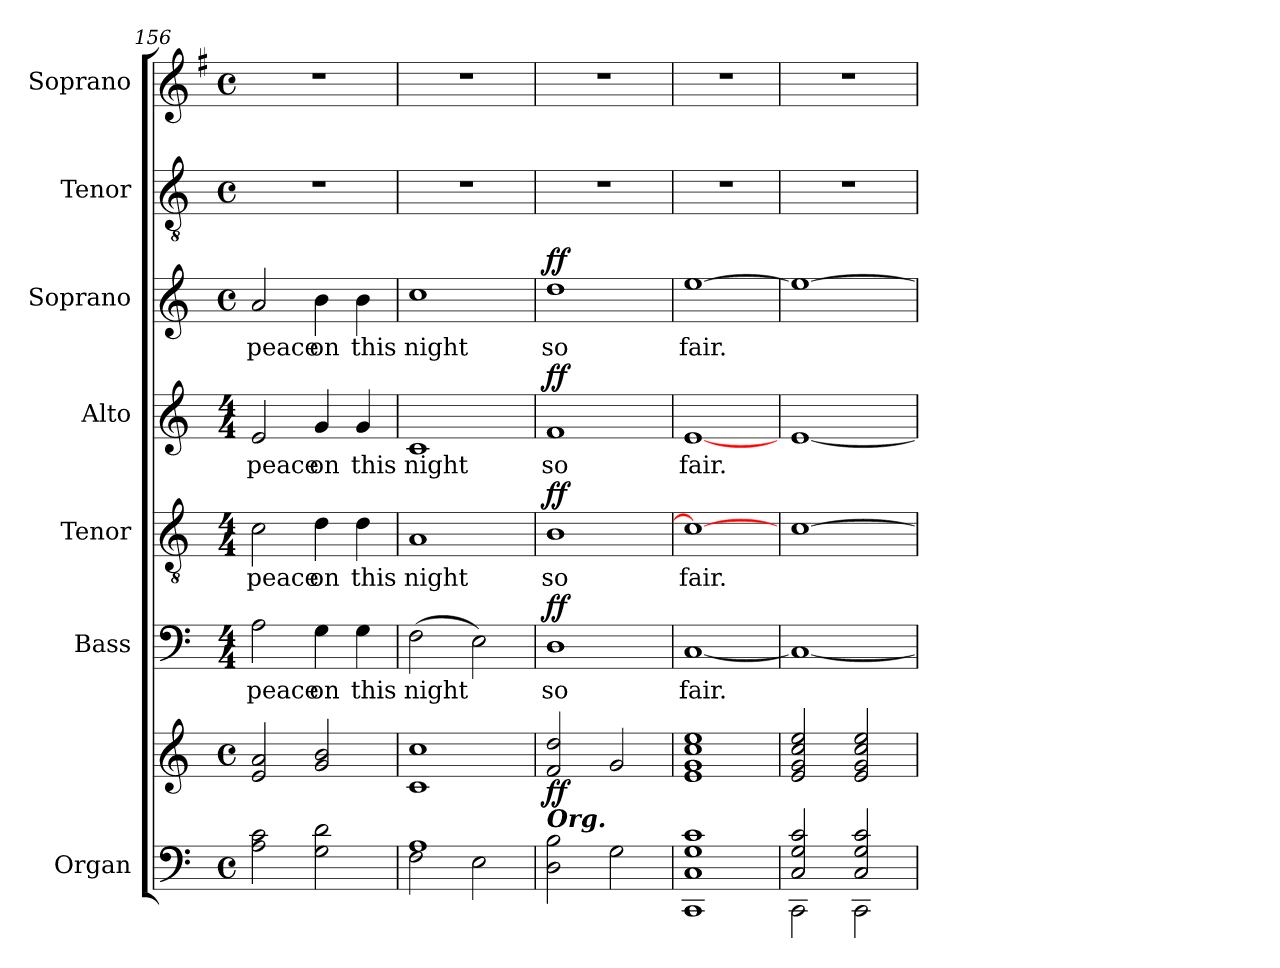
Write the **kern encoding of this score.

**kern	**kern	**dynam	**kern	**text	**dynam	**kern	**text	**dynam	**kern	**text	**dynam	**kern	**text	**dynam	**kern	**kern
*part7	*part7	*part7	*part6	*part6	*part6	*part5	*part5	*part5	*part4	*part4	*part4	*part3	*part3	*part3	*part2	*part1
*staff8	*staff7	*staff7/8	*staff6	*staff6	*staff6	*staff5	*staff5	*staff5	*staff4	*staff4	*staff4	*staff3	*staff3	*staff3	*staff2	*staff1
*I"Organ	*	*	*I"Bass	*	*	*I"Tenor	*	*	*I"Alto	*	*	*I"Soprano	*	*	*I"Tenor	*I"Soprano
*	*	*	*I'B	*	*	*I'T	*	*	*I'A	*	*	*I'S	*	*	*I'T	*I'S
*clefF4	*clefG2	*	*clefF4	*	*	*clefGv2	*	*	*clefG2	*	*	*clefG2	*	*	*clefGv2	*clefG2
*k[]	*k[]	*	*k[]	*	*	*k[]	*	*	*k[]	*	*	*k[]	*	*	*k[]	*k[f#]
*C:	*C:	*	*C:	*	*	*C:	*	*	*C:	*	*	*C:	*	*	*C:	*G:
*M4/4	*M4/4	*	*M4/4	*	*	*M4/4	*	*	*M4/4	*	*	*M4/4	*	*	*M4/4	*M4/4
*met(c)	*met(c)	*	*	*	*	*	*	*	*	*	*	*met(c)	*	*	*met(c)	*met(c)
=156	=156	=156	=156	=156	=156	=156	=156	=156	=156	=156	=156	=156	=156	=156	=156	=156
*^	*^	*	*	*	*	*	*	*	*	*	*	*	*	*	*	*
!	!	!	!	!	!	!LO:LY:b	!	!	!LO:LY:b	!	!	!LO:LY:b	!	!	!LO:LY:b	!	!	!
2A\ 2c\	2ryy	2e 2a	2ryy	.	2A	peace	.	2c	peace	.	2e	peace	.	2a	peace	.	1r	1r
!	!	!	!	!	!	!LO:LY:b	!	!	!LO:LY:b	!	!	!LO:LY:b	!	!	!LO:LY:b	!	!	!
2G\ 2d\	2ryy	2g 2b	2ryy	.	4G	on	.	4d	on	.	4g	on	.	4b	on	.	.	.
!	!	!	!	!	!	!LO:LY:b	!	!	!LO:LY:b	!	!	!LO:LY:b	!	!	!LO:LY:b	!	!	!
.	.	.	.	.	4G	this	.	4d	this	.	4g	this	.	4b	this	.	.	.
=157	=157	=157	=157	=157	=157	=157	=157	=157	=157	=157	=157	=157	=157	=157	=157	=157	=157	=157
!	!	!	!	!	!	!LO:LY:b	!	!	!LO:LY:b	!	!	!LO:LY:b	!	!	!LO:LY:b	!	!	!
1A/	2F\	1cc	1c\	.	(>2F	night	.	1A	night	.	1c	night	.	1cc	night	.	1r	1r
.	2E\	.	.	.	2E)	.	.	.	.	.	.	.	.	.	.	.	.	.
=158	=158	=158	=158	=158	=158	=158	=158	=158	=158	=158	=158	=158	=158	=158	=158	=158	=158	=158
!	!	!LO:TX:b:Bi:t=Org.	!	!	!	!	!	!	!	!	!	!	!	!	!	!	!	!
!	!	!	!	!LO:DY:b	!	!LO:LY:b	!LO:DY:b	!	!LO:LY:b	!LO:DY:b	!	!LO:LY:b	!LO:DY:b	!	!LO:LY:b	!LO:DY:b	!	!
2D\ 2B\	2ryy	2f 2dd	2ryy	ff	1D	so	ff	1B	so	ff	1f	so	ff	1dd	so	ff	1r	1r
2G\	2ryy	2g	2ryy	.	.	.	.	.	.	.	.	.	.	.	.	.	.	.
=159	=159	=159	=159	=159	=159	=159	=159	=159	=159	=159	=159	=159	=159	=159	=159	=159	=159	=159
!	!	!	!	!	!	!LO:LY:b	!	!	!LO:LY:b	!	!	!LO:LY:b	!	!	!LO:LY:b	!	!	!
1C/ 1G/ 1c/	1CC\	1g 1ee	1e\ 1cc\	.	[1C	fair.	.	1c_	fair.	.	[1e	fair.	.	[1ee	fair.	.	1r	1r
=160	=160	=160	=160	=160	=160	=160	=160	=160	=160	=160	=160	=160	=160	=160	=160	=160	=160	=160
2C/ 2G/ 2c/	2CC\	2e 2g 2cc 2ee	2ryy	.	1C_	.	.	[1c	.	.	[1e	.	.	1ee_	.	.	1r	1r
2C/ 2G/ 2c/	2CC\	2e 2g 2cc 2ee	2ryy	.	.	.	.	.	.	.	.	.	.	.	.	.	.	.
*v	*v	*	*	*	*	*	*	*	*	*	*	*	*	*	*	*	*	*
*	*v	*v	*	*	*	*	*	*	*	*	*	*	*	*	*	*	*
=	=	=	=	=	=	=	=	=	=	=	=	=	=	=	=	=
*-	*-	*-	*-	*-	*-	*-	*-	*-	*-	*-	*-	*-	*-	*-	*-	*-
